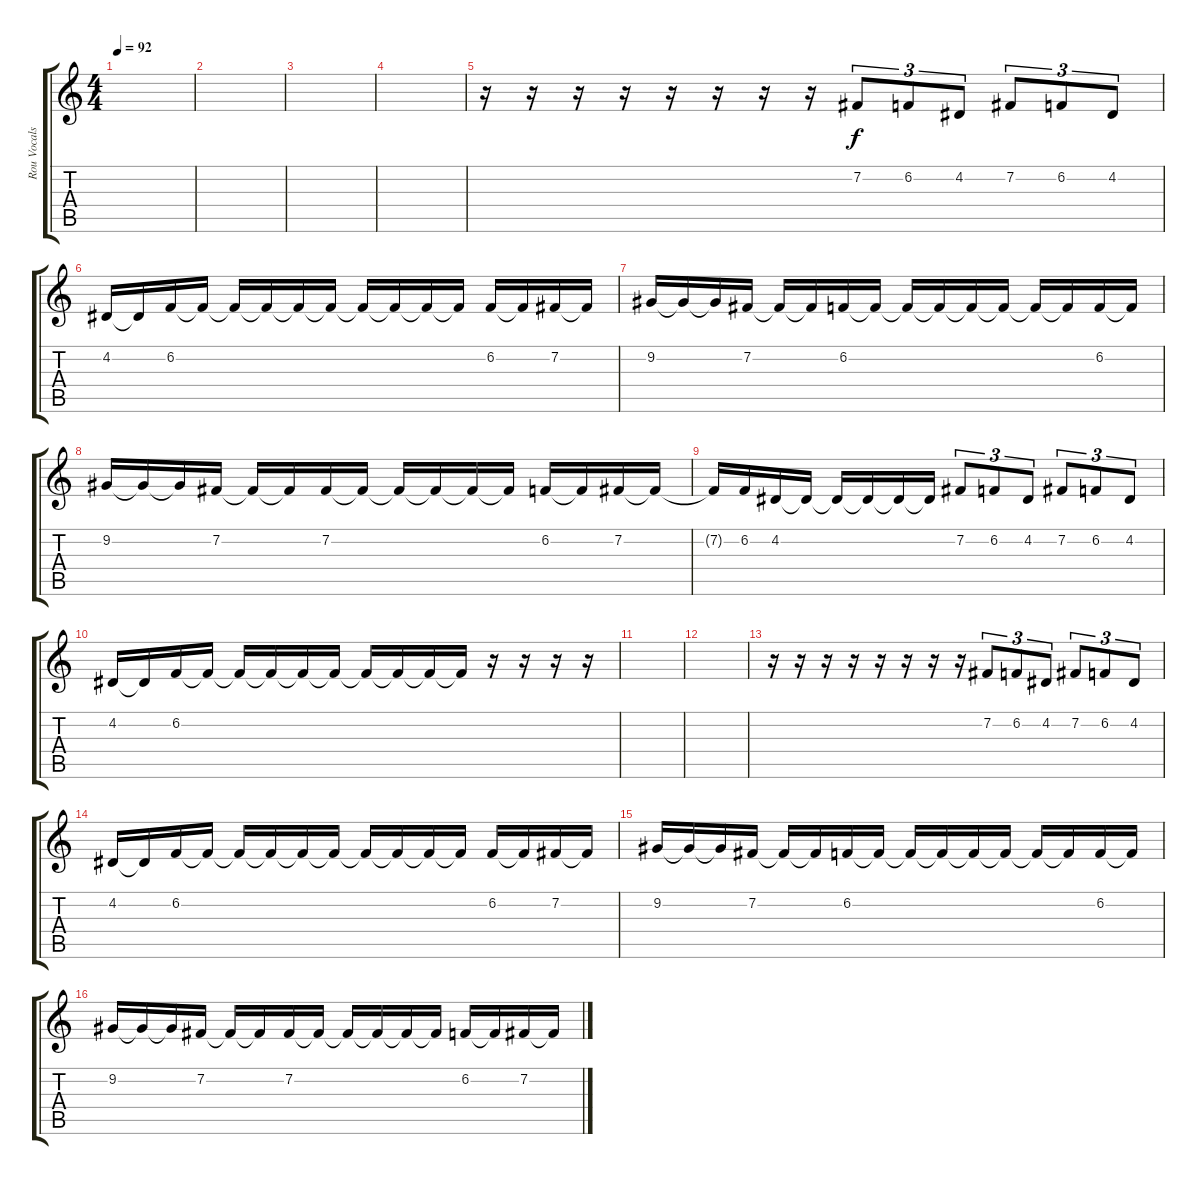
\track ("Rou Vocals" "Rou Vocals") {instrument clarinet}
\staff {score tabs}
\tuning (E4 B3 G3 D3 A2 E2) {hide}
\ts (4 4)
\tempo 92
\clef g2
\ks c
|
|
|
|
r.16 r.16 r.16 r.16 r.16 r.16 r.16 r.16 7.2.8{tu (3 2)} 6.2.8{tu (3 2)} 4.2.8{tu (3 2)} 7.2.8{tu (3 2)} 6.2.8{tu (3 2)} 4.2.8{tu (3 2)} |
4.2.16 4.2{t}.16 6.2.16 6.2{t}.16 6.2{t}.16 6.2{t}.16 6.2{t}.16 6.2{t}.16 6.2{t}.16 6.2{t}.16 6.2{t}.16 6.2{t}.16 6.2.16 6.2{t}.16 7.2.16 7.2{t}.16 |
9.2.16 9.2{t}.16 9.2{t}.16 7.2.16 7.2{t}.16 7.2{t}.16 6.2.16 6.2{t}.16 6.2{t}.16 6.2{t}.16 6.2{t}.16 6.2{t}.16 6.2{t}.16 6.2{t}.16 6.2.16 6.2{t}.16 |
9.2.16 9.2{t}.16 9.2{t}.16 7.2.16 7.2{t}.16 7.2{t}.16 7.2.16 7.2{t}.16 7.2{t}.16 7.2{t}.16 7.2{t}.16 7.2{t}.16 6.2.16 6.2{t}.16 7.2.16 7.2{t}.16 |
7.2{t}.16 6.2.16 4.2.16 4.2{t}.16 4.2{t}.16 4.2{t}.16 4.2{t}.16 4.2{t}.16 7.2.8{tu (3 2)} 6.2.8{tu (3 2)} 4.2.8{tu (3 2)} 7.2.8{tu (3 2)} 6.2.8{tu (3 2)} 4.2.8{tu (3 2)} |
4.2.16 4.2{t}.16 6.2.16 6.2{t}.16 6.2{t}.16 6.2{t}.16 6.2{t}.16 6.2{t}.16 6.2{t}.16 6.2{t}.16 6.2{t}.16 6.2{t}.16 r.16 r.16 r.16 r.16 |
|
|
r.16 r.16 r.16 r.16 r.16 r.16 r.16 r.16 7.2.8{tu (3 2)} 6.2.8{tu (3 2)} 4.2.8{tu (3 2)} 7.2.8{tu (3 2)} 6.2.8{tu (3 2)} 4.2.8{tu (3 2)} |
4.2.16 4.2{t}.16 6.2.16 6.2{t}.16 6.2{t}.16 6.2{t}.16 6.2{t}.16 6.2{t}.16 6.2{t}.16 6.2{t}.16 6.2{t}.16 6.2{t}.16 6.2.16 6.2{t}.16 7.2.16 7.2{t}.16 |
9.2.16 9.2{t}.16 9.2{t}.16 7.2.16 7.2{t}.16 7.2{t}.16 6.2.16 6.2{t}.16 6.2{t}.16 6.2{t}.16 6.2{t}.16 6.2{t}.16 6.2{t}.16 6.2{t}.16 6.2.16 6.2{t}.16 |
9.2.16 9.2{t}.16 9.2{t}.16 7.2.16 7.2{t}.16 7.2{t}.16 7.2.16 7.2{t}.16 7.2{t}.16 7.2{t}.16 7.2{t}.16 7.2{t}.16 6.2.16 6.2{t}.16 7.2.16 7.2{t}.16
